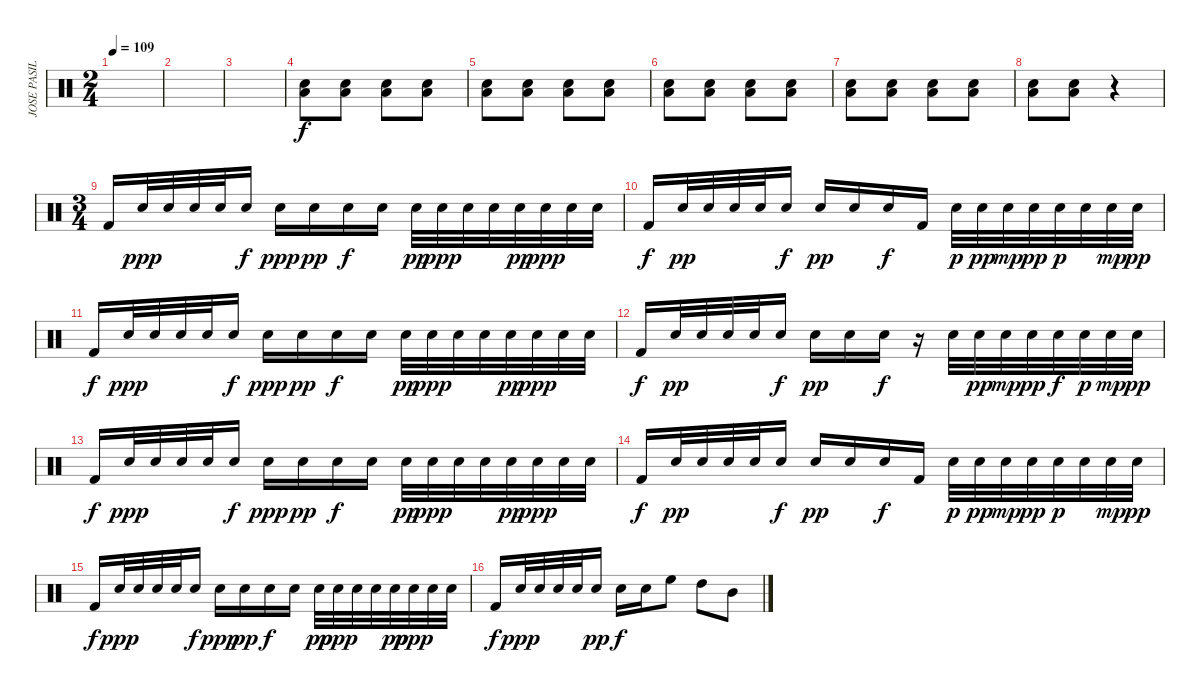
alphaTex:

\track ("JOSE PASILAS" "JOSE PASIL") {instrument percussion}
\staff {score}
\articulation defaults
\ts (2 4)
\tempo 109
\clef neutral
\ks c
|
|
|
("Low Floor Tom (hit)" "Electric Snare (hit)").8{volume 4} ("Low Floor Tom (hit)" "Electric Snare (hit)").8 ("Low Floor Tom (hit)" "Electric Snare (hit)").8 ("Low Floor Tom (hit)" "Electric Snare (hit)").8 |
("Low Floor Tom (hit)" "Electric Snare (hit)").8{volume 8} ("Low Floor Tom (hit)" "Electric Snare (hit)").8 ("Low Floor Tom (hit)" "Electric Snare (hit)").8 ("Low Floor Tom (hit)" "Electric Snare (hit)").8 |
("Low Floor Tom (hit)" "Electric Snare (hit)").8{volume 10} ("Low Floor Tom (hit)" "Electric Snare (hit)").8 ("Low Floor Tom (hit)" "Electric Snare (hit)").8 ("Low Floor Tom (hit)" "Electric Snare (hit)").8 |
("Low Floor Tom (hit)" "Electric Snare (hit)").8{volume 12} ("Low Floor Tom (hit)" "Electric Snare (hit)").8 ("Low Floor Tom (hit)" "Electric Snare (hit)").8 ("Low Floor Tom (hit)" "Electric Snare (hit)").8 |
("Low Floor Tom (hit)" "Electric Snare (hit)").8{volume 16} ("Low Floor Tom (hit)" "Electric Snare (hit)").8 r.4 |
\ts (3 4)
"Kick (hit) 2".16 "Electric Snare (hit)".32{dy ppp} "Electric Snare (hit)".32 "Electric Snare (hit)".32 "Electric Snare (hit)".32 "Electric Snare (hit)".16{dy f} "Electric Snare (hit)".16{dy ppp} "Electric Snare (hit)".16{dy pp} "Electric Snare (hit)".16{dy f} "Electric Snare (hit)".16 "Electric Snare (hit)".32{dy pp} "Electric Snare (hit)".32{dy ppp} "Electric Snare (hit)".32 "Electric Snare (hit)".32 "Electric Snare (hit)".32{dy pp} "Electric Snare (hit)".32{dy ppp} "Electric Snare (hit)".32 "Electric Snare (hit)".32 |
"Kick (hit) 2".16{dy f} "Electric Snare (hit)".32{dy pp} "Electric Snare (hit)".32 "Electric Snare (hit)".32 "Electric Snare (hit)".32 "Electric Snare (hit)".16{dy f} "Electric Snare (hit)".16{dy pp} "Electric Snare (hit)".16 "Electric Snare (hit)".16{dy f} "Kick (hit) 2".16 "Electric Snare (hit)".32{dy p} "Electric Snare (hit)".32{dy pp} "Electric Snare (hit)".32{dy mp} "Electric Snare (hit)".32{dy pp} "Electric Snare (hit)".32{dy p} "Electric Snare (hit)".32 "Electric Snare (hit)".32{dy mp} "Electric Snare (hit)".32{dy pp} |
"Kick (hit) 2".16{dy f} "Electric Snare (hit)".32{dy ppp} "Electric Snare (hit)".32 "Electric Snare (hit)".32 "Electric Snare (hit)".32 "Electric Snare (hit)".16{dy f} "Electric Snare (hit)".16{dy ppp} "Electric Snare (hit)".16{dy pp} "Electric Snare (hit)".16{dy f} "Electric Snare (hit)".16 "Electric Snare (hit)".32{dy pp} "Electric Snare (hit)".32{dy ppp} "Electric Snare (hit)".32 "Electric Snare (hit)".32 "Electric Snare (hit)".32{dy pp} "Electric Snare (hit)".32{dy ppp} "Electric Snare (hit)".32 "Electric Snare (hit)".32 |
"Kick (hit) 2".16{dy f} "Electric Snare (hit)".32{dy pp} "Electric Snare (hit)".32 "Electric Snare (hit)".32 "Electric Snare (hit)".32 "Electric Snare (hit)".16{dy f} "Electric Snare (hit)".16{dy pp} "Electric Snare (hit)".16 "Electric Snare (hit)".16{dy f} r.16 "Electric Snare (hit)".32 "Electric Snare (hit)".32{dy pp} "Electric Snare (hit)".32{dy mp} "Electric Snare (hit)".32{dy pp} "Electric Snare (hit)".32{dy f} "Electric Snare (hit)".32{dy p} "Electric Snare (hit)".32{dy mp} "Electric Snare (hit)".32{dy pp} |
"Kick (hit) 2".16{dy f} "Electric Snare (hit)".32{dy ppp} "Electric Snare (hit)".32 "Electric Snare (hit)".32 "Electric Snare (hit)".32 "Electric Snare (hit)".16{dy f} "Electric Snare (hit)".16{dy ppp} "Electric Snare (hit)".16{dy pp} "Electric Snare (hit)".16{dy f} "Electric Snare (hit)".16 "Electric Snare (hit)".32{dy pp} "Electric Snare (hit)".32{dy ppp} "Electric Snare (hit)".32 "Electric Snare (hit)".32 "Electric Snare (hit)".32{dy pp} "Electric Snare (hit)".32{dy ppp} "Electric Snare (hit)".32 "Electric Snare (hit)".32 |
"Kick (hit) 2".16{dy f} "Electric Snare (hit)".32{dy pp} "Electric Snare (hit)".32 "Electric Snare (hit)".32 "Electric Snare (hit)".32 "Electric Snare (hit)".16{dy f} "Electric Snare (hit)".16{dy pp} "Electric Snare (hit)".16 "Electric Snare (hit)".16{dy f} "Kick (hit) 2".16 "Electric Snare (hit)".32{dy p} "Electric Snare (hit)".32{dy pp} "Electric Snare (hit)".32{dy mp} "Electric Snare (hit)".32{dy pp} "Electric Snare (hit)".32{dy p} "Electric Snare (hit)".32 "Electric Snare (hit)".32{dy mp} "Electric Snare (hit)".32{dy pp} |
"Kick (hit) 2".16{dy f} "Electric Snare (hit)".32{dy ppp} "Electric Snare (hit)".32 "Electric Snare (hit)".32 "Electric Snare (hit)".32 "Electric Snare (hit)".16{dy f} "Electric Snare (hit)".16{dy ppp} "Electric Snare (hit)".16{dy pp} "Electric Snare (hit)".16{dy f} "Electric Snare (hit)".16 "Electric Snare (hit)".32{dy pp} "Electric Snare (hit)".32{dy ppp} "Electric Snare (hit)".32 "Electric Snare (hit)".32 "Electric Snare (hit)".32{dy pp} "Electric Snare (hit)".32{dy ppp} "Electric Snare (hit)".32 "Electric Snare (hit)".32 |
"Kick (hit) 2".16{dy f} "Electric Snare (hit)".32{dy ppp} "Electric Snare (hit)".32 "Electric Snare (hit)".32 "Electric Snare (hit)".32 "Electric Snare (hit)".16{dy pp} "Electric Snare (hit)".16{dy f} "Electric Snare (hit)".16 "High Floor Tom (hit)".8 "High Tom (hit)".8 "Mid Tom (hit)".8
